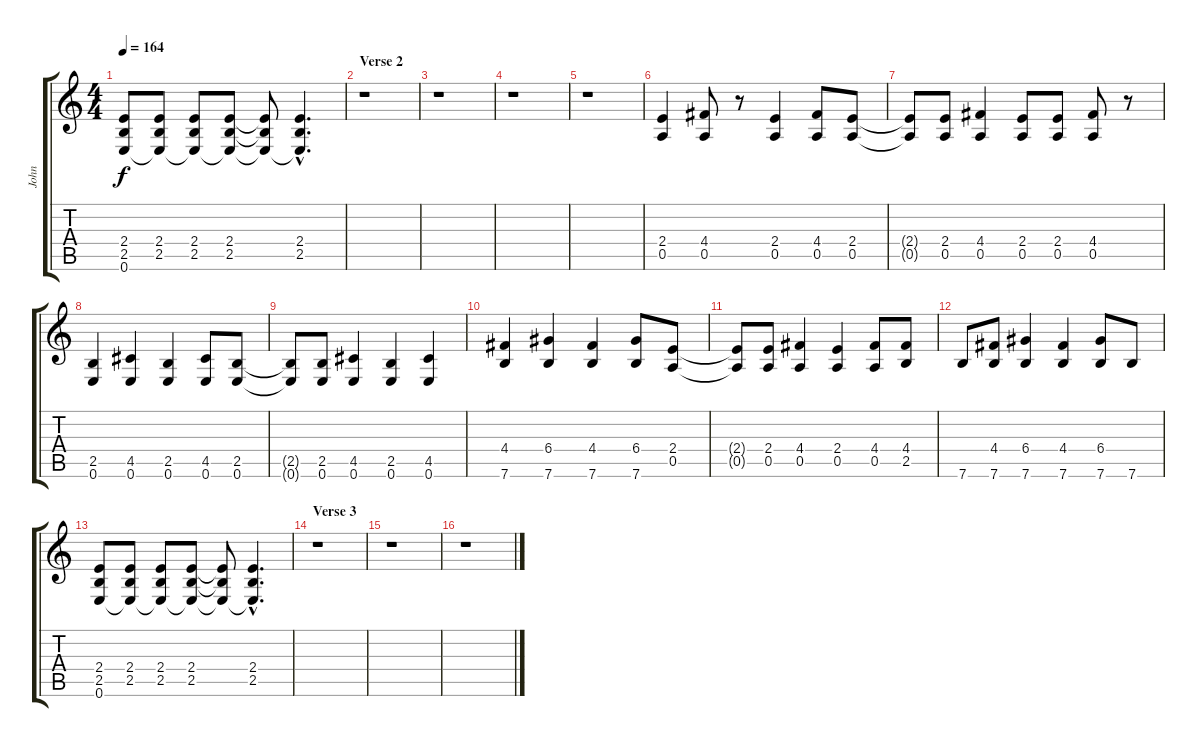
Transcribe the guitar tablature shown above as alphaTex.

\track ("John" "John") {instrument overdrivenguitar}
\staff {score tabs}
\tuning (E4 B3 G3 D3 A2 E2) {hide}
\ts (4 4)
\tempo 164
\clef g2
\ks c
(2.4 2.5 0.6).8{dy f} (2.4 2.5 0.6{t}).8 (2.4 2.5 0.6{t}).8 (2.4 2.5 0.6{t}).8 (2.4{t} 2.5{t} 0.6{t}).8 (2.4{hac} 2.5{hac} 0.6{hac t}).4{d} |
\section ("" "Verse 2")
r.1 |
r.1 |
r.1 |
r.1 |
(2.4 0.5).4 (4.4 0.5).8 r.8 (2.4 0.5).4 (4.4 0.5).8 (2.4 0.5).8 |
(2.4{t} 0.5{t}).8 (2.4 0.5).8 (4.4 0.5).4 (2.4 0.5).8 (2.4 0.5).8 (4.4 0.5).8 r.8 |
(2.5 0.6).4 (4.5 0.6).4 (2.5 0.6).4 (4.5 0.6).8 (2.5 0.6).8 |
(2.5{t} 0.6{t}).8 (2.5 0.6).8 (4.5 0.6).4 (2.5 0.6).4 (4.5 0.6).4 |
(4.4 7.6).4 (6.4 7.6).4 (4.4 7.6).4 (6.4 7.6).8 (2.4 0.5).8 |
(2.4{t} 0.5{t}).8 (2.4 0.5).8 (4.4 0.5).4 (2.4 0.5).4 (4.4 0.5).8 (4.4 2.5).8 |
7.6.8 (4.4 7.6).8 (6.4 7.6).4 (4.4 7.6).4 (6.4 7.6).8 7.6.8 |
(2.4 2.5 0.6).8 (2.4 2.5 0.6{t}).8 (2.4 2.5 0.6{t}).8 (2.4 2.5 0.6{t}).8 (2.4{t} 2.5{t} 0.6{t}).8 (2.4{hac} 2.5{hac} 0.6{hac t}).4{d} |
\section ("" "Verse 3")
r.1 |
r.1 |
r.1
